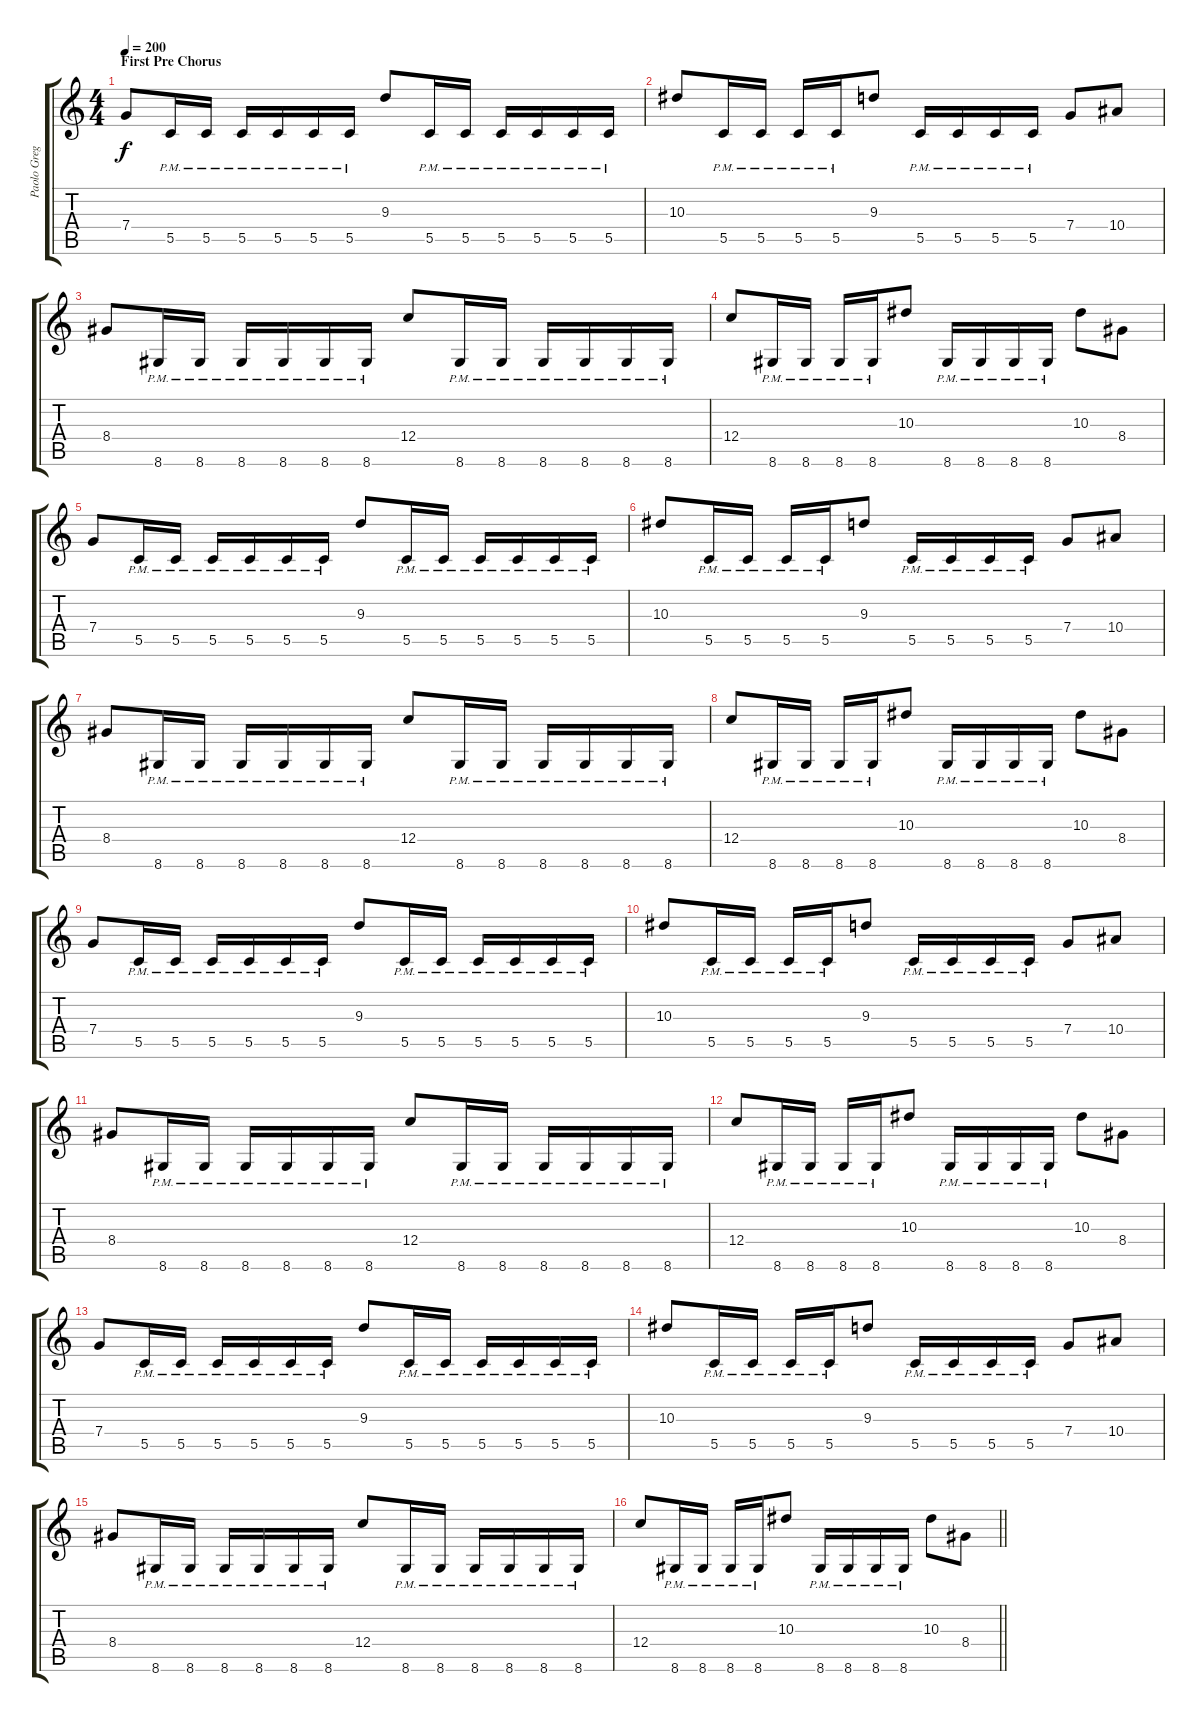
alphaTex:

\track ("Paolo Gregoletto" "Paolo Greg") {instrument electricbassfinger}
\staff {score tabs}
\tuning (D4 A3 F3 C3 G2 C2) {hide}
\ts (4 4)
\section ("" "First Pre Chorus")
\tempo 200
\clef g2
\ks c
7.4.8{dy f} 5.5{pm}.16 5.5{pm}.16 5.5{pm}.16 5.5{pm}.16 5.5{pm}.16 5.5{pm}.16 9.3.8 5.5{pm}.16 5.5{pm}.16 5.5{pm}.16 5.5{pm}.16 5.5{pm}.16 5.5{pm}.16 |
10.3.8 5.5{pm}.16 5.5{pm}.16 5.5{pm}.16 5.5{pm}.16 9.3.8 5.5{pm}.16 5.5{pm}.16 5.5{pm}.16 5.5{pm}.16 7.4.8 10.4.8 |
8.4.8 8.6{pm}.16 8.6{pm}.16 8.6{pm}.16 8.6{pm}.16 8.6{pm}.16 8.6{pm}.16 12.4.8 8.6{pm}.16 8.6{pm}.16 8.6{pm}.16 8.6{pm}.16 8.6{pm}.16 8.6{pm}.16 |
12.4.8 8.6{pm}.16 8.6{pm}.16 8.6{pm}.16 8.6{pm}.16 10.3.8 8.6{pm}.16 8.6{pm}.16 8.6{pm}.16 8.6{pm}.16 10.3.8 8.4.8 |
7.4.8 5.5{pm}.16 5.5{pm}.16 5.5{pm}.16 5.5{pm}.16 5.5{pm}.16 5.5{pm}.16 9.3.8 5.5{pm}.16 5.5{pm}.16 5.5{pm}.16 5.5{pm}.16 5.5{pm}.16 5.5{pm}.16 |
10.3.8 5.5{pm}.16 5.5{pm}.16 5.5{pm}.16 5.5{pm}.16 9.3.8 5.5{pm}.16 5.5{pm}.16 5.5{pm}.16 5.5{pm}.16 7.4.8 10.4.8 |
8.4.8 8.6{pm}.16 8.6{pm}.16 8.6{pm}.16 8.6{pm}.16 8.6{pm}.16 8.6{pm}.16 12.4.8 8.6{pm}.16 8.6{pm}.16 8.6{pm}.16 8.6{pm}.16 8.6{pm}.16 8.6{pm}.16 |
12.4.8 8.6{pm}.16 8.6{pm}.16 8.6{pm}.16 8.6{pm}.16 10.3.8 8.6{pm}.16 8.6{pm}.16 8.6{pm}.16 8.6{pm}.16 10.3.8 8.4.8 |
7.4.8 5.5{pm}.16 5.5{pm}.16 5.5{pm}.16 5.5{pm}.16 5.5{pm}.16 5.5{pm}.16 9.3.8 5.5{pm}.16 5.5{pm}.16 5.5{pm}.16 5.5{pm}.16 5.5{pm}.16 5.5{pm}.16 |
10.3.8 5.5{pm}.16 5.5{pm}.16 5.5{pm}.16 5.5{pm}.16 9.3.8 5.5{pm}.16 5.5{pm}.16 5.5{pm}.16 5.5{pm}.16 7.4.8 10.4.8 |
8.4.8 8.6{pm}.16 8.6{pm}.16 8.6{pm}.16 8.6{pm}.16 8.6{pm}.16 8.6{pm}.16 12.4.8 8.6{pm}.16 8.6{pm}.16 8.6{pm}.16 8.6{pm}.16 8.6{pm}.16 8.6{pm}.16 |
12.4.8 8.6{pm}.16 8.6{pm}.16 8.6{pm}.16 8.6{pm}.16 10.3.8 8.6{pm}.16 8.6{pm}.16 8.6{pm}.16 8.6{pm}.16 10.3.8 8.4.8 |
7.4.8 5.5{pm}.16 5.5{pm}.16 5.5{pm}.16 5.5{pm}.16 5.5{pm}.16 5.5{pm}.16 9.3.8 5.5{pm}.16 5.5{pm}.16 5.5{pm}.16 5.5{pm}.16 5.5{pm}.16 5.5{pm}.16 |
10.3.8 5.5{pm}.16 5.5{pm}.16 5.5{pm}.16 5.5{pm}.16 9.3.8 5.5{pm}.16 5.5{pm}.16 5.5{pm}.16 5.5{pm}.16 7.4.8 10.4.8 |
8.4.8 8.6{pm}.16 8.6{pm}.16 8.6{pm}.16 8.6{pm}.16 8.6{pm}.16 8.6{pm}.16 12.4.8 8.6{pm}.16 8.6{pm}.16 8.6{pm}.16 8.6{pm}.16 8.6{pm}.16 8.6{pm}.16 |
\barLineRight lightlight
12.4.8 8.6{pm}.16 8.6{pm}.16 8.6{pm}.16 8.6{pm}.16 10.3.8 8.6{pm}.16 8.6{pm}.16 8.6{pm}.16 8.6{pm}.16 10.3.8 8.4.8
